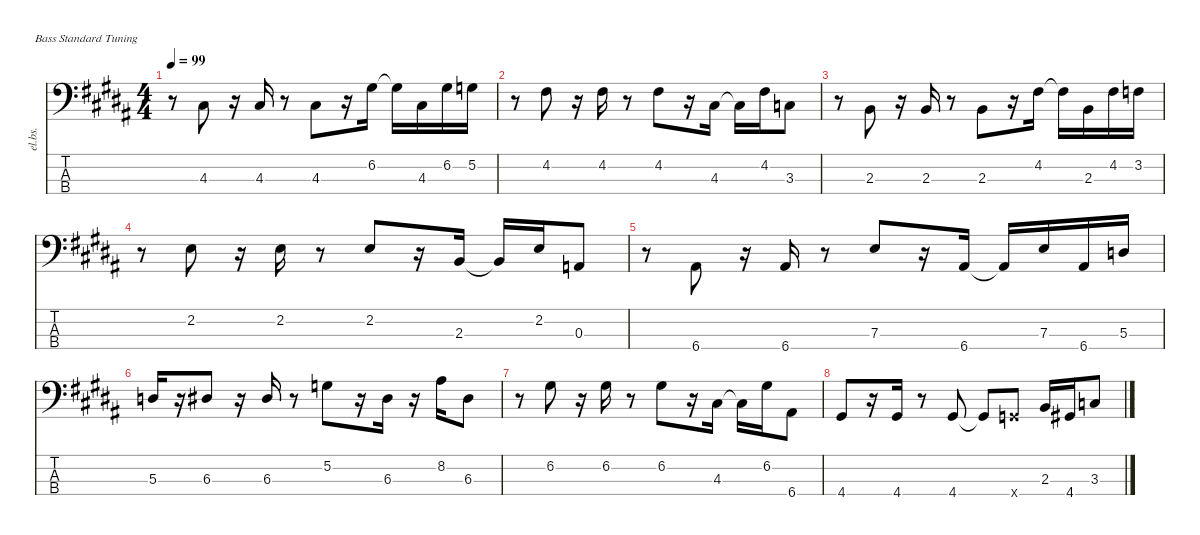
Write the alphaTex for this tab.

\defaultSystemsLayout 4
\hideDynamics
\bracketExtendMode nobrackets
\otherSystemsTrackNameOrientation horizontal
\track ("Electric Bass" "el.bs.") {instrument electricbassfinger}
\staff {score tabs}
\tuning (G2 D2 A1 E1)
\ts (4 4)
\tempo 99
\clef f4
\scale
1.08611
\ks b
r.8{dy mf instrument electricbassfinger beam Down} 4.3{acc #}.8{beam Up} r.16{beam Up} 4.3{acc #}.16{beam Up} r.8{beam Up} 4.3{acc #}.8{beam Down} r.16{beam Down} 6.2{acc #}.16{beam Down} 6.2{t acc #}.16{beam Down} 4.3{acc #}.16{beam Down} 6.2{acc #}.16{beam Down} 5.2{acc forcenatural}.16{beam Down} |
\scale
0.913887 r.8{beam Down} 4.2{acc #}.8{beam Down} r.16{beam Down} 4.2{acc #}.16{beam Down} r.8{beam Down} 4.2{acc #}.8{beam Down} r.16{beam Down} 4.3{acc #}.16{beam Down} 4.3{t acc #}.16{beam Down} 4.2{acc #}.16{beam Down} 3.3{acc forcenatural}.8{beam Down} |
r.8{beam Down} 2.3{acc forcenatural}.8{beam Up} r.16{beam Up} 2.3{acc forcenatural}.16{beam Up} r.8{beam Up} 2.3{acc forcenatural}.8{beam Down} r.16{beam Down} 4.2{acc #}.16{beam Down} 4.2{t acc #}.16{beam Down} 2.3{acc forcenatural}.16{beam Down} 4.2{acc #}.16{beam Down} 3.2{acc forcenatural}.16{beam Down} |
r.8{beam Down} 2.2{acc forcenatural}.8{beam Down} r.16{beam Down} 2.2{acc forcenatural}.16{beam Down} r.8{beam Down} 2.2{acc forcenatural}.8{beam Up} r.16{beam Up} 2.3{acc forcenatural}.16{beam Up} 2.3{t acc forcenatural}.16{beam Up} 2.2{acc forcenatural}.16{beam Up} 0.3{acc forcenatural}.8{beam Up} |
r.8{beam Down} 6.4{acc #}.8{beam Up} r.16{beam Up} 6.4{acc #}.16{beam Up} r.8{beam Up} 7.3{acc forcenatural}.8{beam Up} r.16{beam Up} 6.4{acc #}.16{beam Up} 6.4{t acc #}.16{beam Up} 7.3{acc forcenatural}.16{beam Up} 6.4{acc #}.16{beam Up} 5.3{acc forcenatural}.16{beam Up} |
5.3{acc forcenatural}.16{beam Up} r.16{beam Up} 6.3{acc #}.8{beam Up} r.16{beam Up} 6.3{acc #}.16{beam Up} r.8{beam Up} 5.2{acc forcenatural}.8{beam Down} r.16{beam Down} 6.3{acc #}.16{beam Down} r.16{beam Down} 8.2{acc #}.16{beam Down} 6.3{acc #}.8{beam Down} |
r.8{beam Down} 6.2{acc #}.8{beam Down} r.16{beam Down} 6.2{acc #}.16{beam Down} r.8{beam Down} 6.2{acc #}.8{beam Down} r.16{beam Down} 4.3{acc #}.16{beam Down} 4.3{t acc #}.16{beam Down} 6.2{acc #}.16{beam Down} 6.4{acc #}.8{beam Down} |
4.4{acc #}.8{beam Up} r.16{beam Up} 4.4{acc #}.16{beam Up} r.8{beam Up} 4.4{acc #}.8{beam Up} 4.4{t acc #}.8{beam Up} 3.4{x acc forcenatural}.8{beam Up} 2.3{acc forcenatural}.16{beam Up} 4.4{acc #}.16{beam Up} 3.3{acc forcenatural}.8{beam Up}
